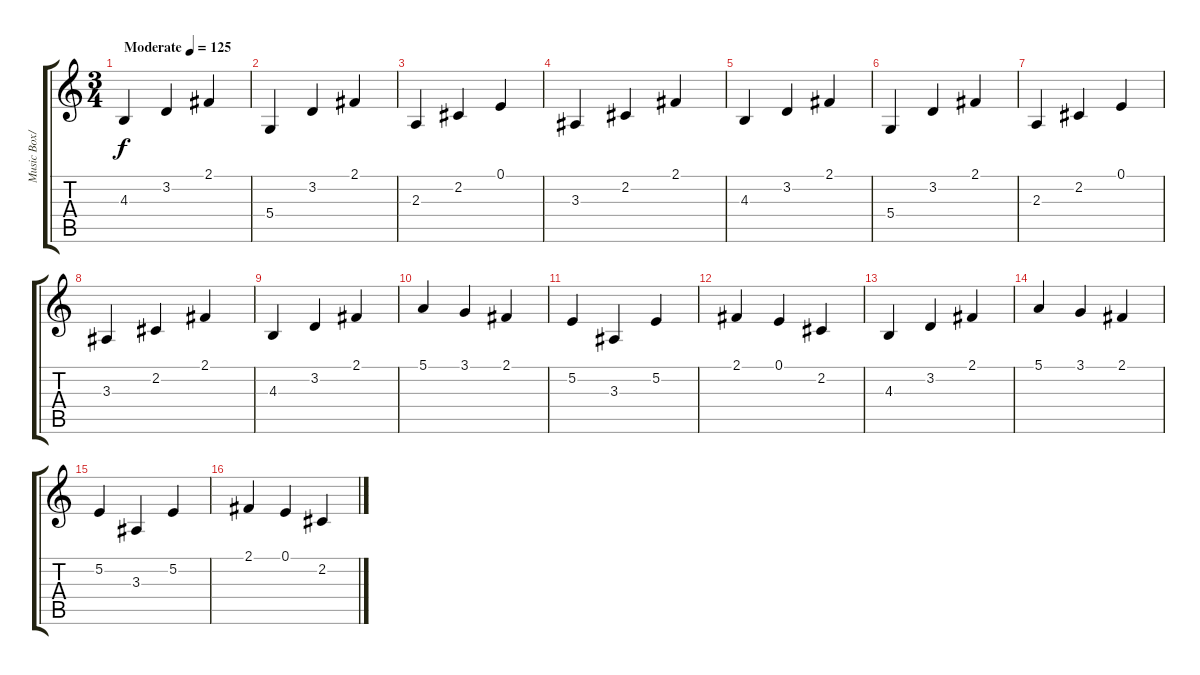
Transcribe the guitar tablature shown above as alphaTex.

\track ("Music Box/Vocals" "Music Box/") {instrument ocarina}
\staff {score tabs}
\tuning (E4 B3 G3 D3 A2 E2) {hide}
\ts (3 4)
\tempo (125 "Moderate")
\tempo 100
\tempo (125 "Moderate")
\clef g2
\ks c
4.3.4{dy f instrument musicbox} 3.2.4 2.1.4 |
5.4.4 3.2.4 2.1.4 |
2.3.4 2.2.4 0.1.4 |
3.3.4 2.2.4 2.1.4 |
4.3.4 3.2.4 2.1.4 |
5.4.4 3.2.4 2.1.4 |
2.3.4 2.2.4 0.1.4 |
3.3.4 2.2.4 2.1.4 |
4.3.4 3.2.4 2.1.4 |
5.1.4 3.1.4 2.1.4 |
5.2.4 3.3.4 5.2.4 |
2.1.4 0.1.4 2.2.4 |
4.3.4 3.2.4 2.1.4 |
5.1.4 3.1.4 2.1.4 |
5.2.4 3.3.4 5.2.4 |
2.1.4 0.1.4 2.2.4
